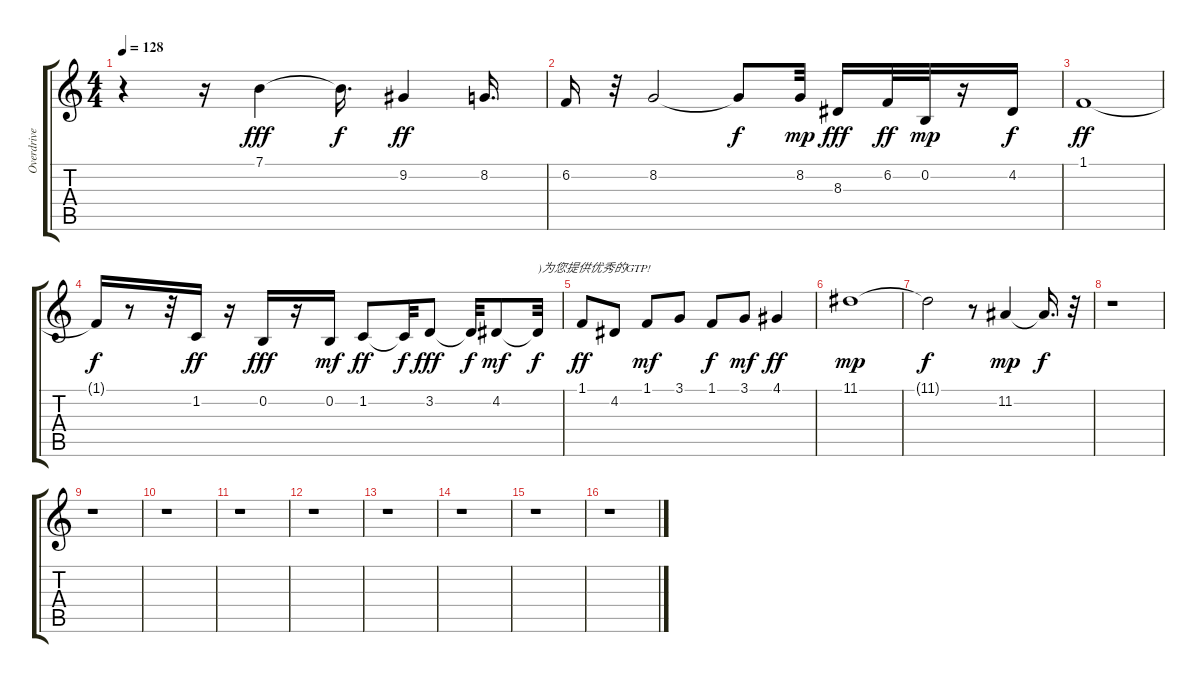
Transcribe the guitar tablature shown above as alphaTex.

\track ("Overdrive" "Overdrive") {instrument choiraahs}
\staff {score tabs}
\tuning (E4 B3 G3 D3 A2 E2) {hide}
\ts (4 4)
\tempo 128
\clef g2
\ks c
r.4{dy f} r.16 7.1.4{dy fff} 7.1{t}.16{d dy f} 9.2.4{dy ff} 8.2.16{d} |
6.2.16 r.32 8.2.2 8.2{t}.8{dy f} 8.2.32{dy mp} 8.3.16{dy fff} 6.2.32{dy ff} 0.2.32{dy mp} r.16 4.2.16{dy f} |
1.1.1{dy ff} |
1.1{t}.16{dy f} r.8 r.32 1.2.16{dy ff} r.16 0.2.16{dy fff} r.16 0.2.16{dy mf} 1.2.8{dy ff} 1.2{t}.32{dy f} 3.2.8{dy fff} 3.2{t}.32{dy f} 4.2.8{dy mf} 4.2{t}.32{txt ")为您提供优秀的GTP!" dy f} |
1.1.8{dy ff} 4.2.8 1.1.8{dy mf} 3.1.8 1.1.8{dy f} 3.1.8{dy mf} 4.1.4{dy ff} |
11.1.1{dy mp} |
11.1{t}.2{dy f} r.8 11.2.4{dy mp} 11.2{t}.16{d dy f} r.32 |
r.1 |
r.1 |
r.1 |
r.1 |
r.1 |
r.1 |
r.1 |
r.1 |
r.1
